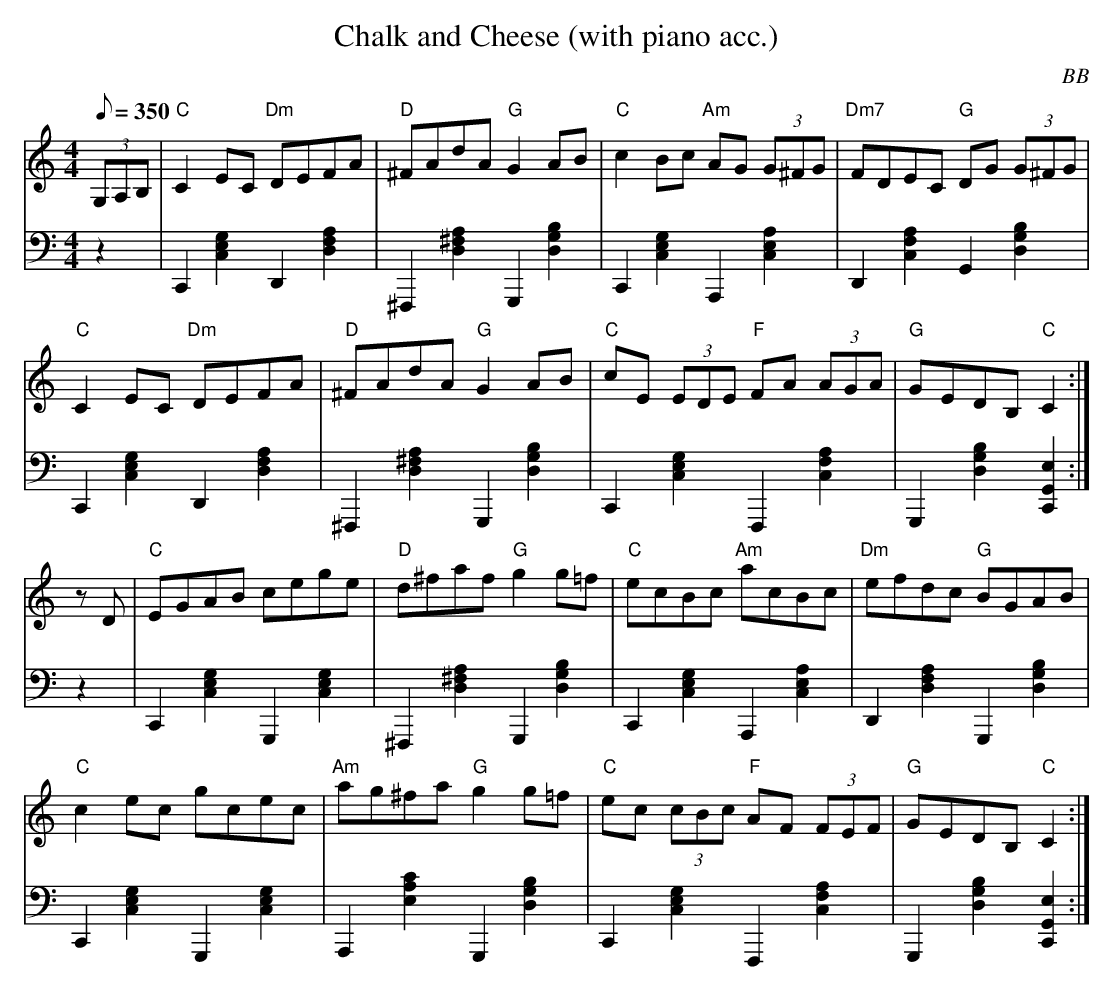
X:1
T: Chalk and Cheese (with piano acc.)
C: BB
Q: 1/8=350
M: 4/4
L: 1/8
V: 1 program 1 21 %acc
V: 2 volume=70 clef=bass m=D program 1 01
K: C
[V:1] (3G,A,B,|"C"C2 EC "Dm"DEFA|"D"^FAdA "G"G2 AB|"C"c2 Bc "Am"AG (3G^FG|\
"Dm7"FDEC "G"DG (3G^FG|
[V:2] z2|C,2[E2G2C2]D,2[A2D2F2]|^F,,2[A2D2^F2]G,,2[G2B2D2]|C,2[E2G2C2]A,,2[A2C2E2] |\
D,2[A2F2C2]G,2[G2B2D2]|
[V:1] "C"C2 EC "Dm"DEFA| "D"^FAdA "G"G2 AB|"C"cE (3EDE "F"FA (3AGA |\
"G"GEDB, "C"C2 :|
[V:2] C,2[C2G2E2]D,2[D2A2F2]|^F,,2[A2D2^F2]G,,2[G2D2B2]|C,2[C2G2E2]F,,2[F2C2A2]|\
G,,2[G2D2B2][C,2G,2E2]:|
[V:1] zD|"C"EGAB cege|"D"d^faf "G"g2 g=f|"C"ecBc "Am"acBc|"Dm"efdc "G"BGAB |
[V:2] z2|C,2[C2G2E2]G,,2[C2G2E2]|^F,,2[A2D2^F2]G,,2[G2D2B2]|C,2[C2G2E2]A,,2[A2E2C2]|\
D,2[D2A2F2]G,,2[G2D2B2]|
[V:1] "C"c2 ec gcec|"Am"ag^fa "G"g2 g=f|"C"ec (3cBc "F"AF (3FEF|"G"GEDB, "C"C2 :|
[V:2] C,2[C2G2E2]G,,2[C2G2E2]|A,,2[A2E2c2]G,,2[G2D2B2]|C,2[C2G2E2]F,,2[F2C2A2]|\
G,,2[G2D2B2][C,2G,2E2]:|
